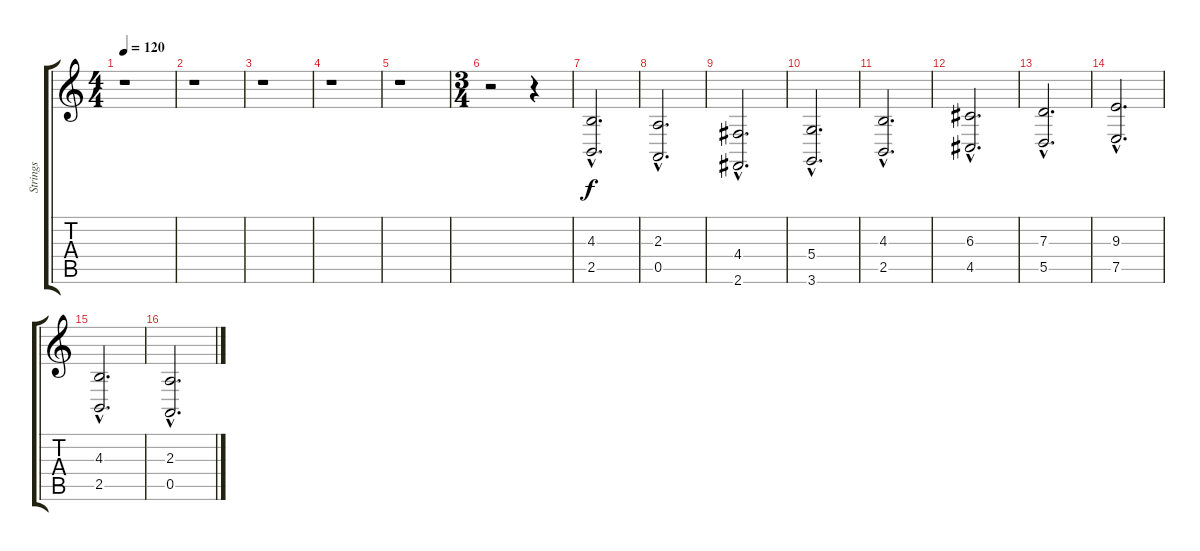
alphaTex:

\track ("Strings" "Strings") {instrument stringensemble1}
\staff {score tabs}
\tuning (E4 B3 G3 D3 A2 E2) {hide}
\ts (4 4)
\tempo 120
\clef g2
\ks c
r.1{dy mp} |
r.1 |
r.1 |
r.1 |
r.1 |
\ts (3 4)
r.2 r.4 |
(4.3{hac} 2.5{hac}).2{d dy f} |
(2.3{hac} 0.5{hac}).2{d} |
(4.4{hac} 2.6{hac}).2{d} |
(5.4{hac} 3.6{hac}).2{d} |
(4.3{hac} 2.5{hac}).2{d} |
(6.3{hac} 4.5{hac}).2{d} |
(7.3{hac} 5.5{hac}).2{d} |
(9.3{hac} 7.5{hac}).2{d} |
(4.3{hac} 2.5{hac}).2{d} |
(2.3{hac} 0.5{hac}).2{d}
